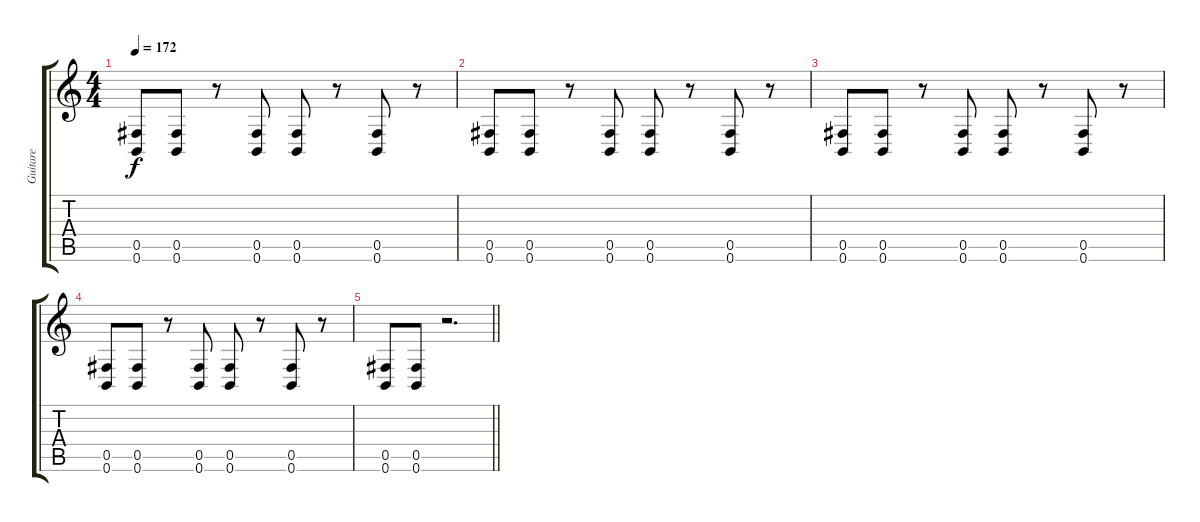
\track ("Guitare" "Guitare") {instrument distortionguitar}
\staff {score tabs}
\tuning (B3 Gb3 D3 B2 Gb2 B1) {hide}
\ts (4 4)
\tempo 172
\clef g2
\ks c
(0.5 0.6).8{dy f} (0.5 0.6).8 r.8 (0.5 0.6).8 (0.5 0.6).8 r.8 (0.5 0.6).8 r.8 |
(0.5 0.6).8 (0.5 0.6).8 r.8 (0.5 0.6).8 (0.5 0.6).8 r.8 (0.5 0.6).8 r.8 |
(0.5 0.6).8 (0.5 0.6).8 r.8 (0.5 0.6).8 (0.5 0.6).8 r.8 (0.5 0.6).8 r.8 |
(0.5 0.6).8 (0.5 0.6).8 r.8 (0.5 0.6).8 (0.5 0.6).8 r.8 (0.5 0.6).8 r.8 |
\barLineRight lightlight
(0.5 0.6).8 (0.5 0.6).8 r.2{d}
